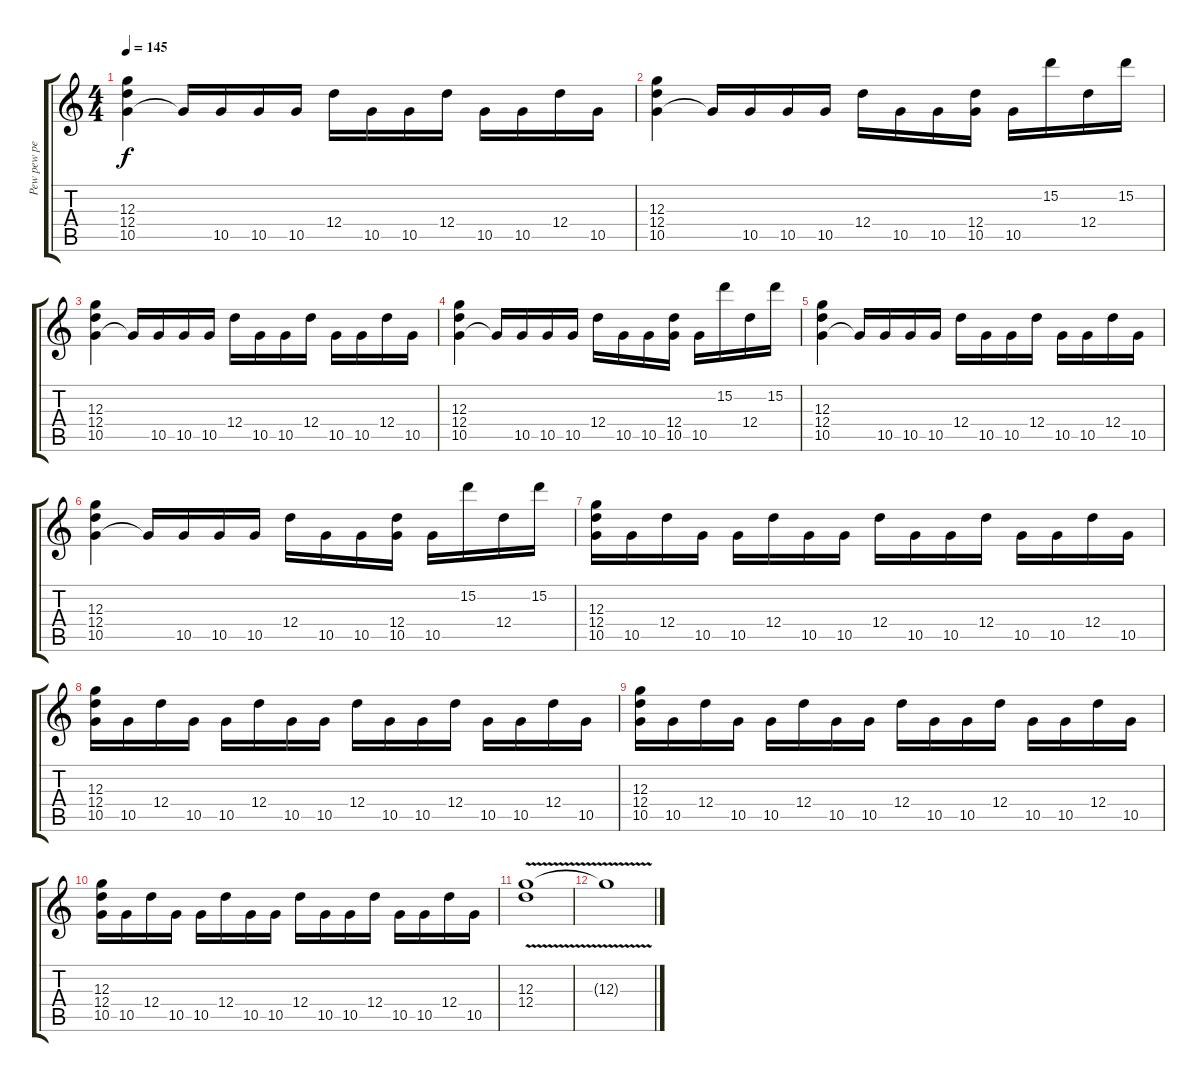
\track ("Pew pew pew! its gune wave time!" "Pew pew pe") {instrument distortionguitar}
\staff {score tabs}
\tuning (E4 B3 G3 D3 A2 E2) {hide}
\ts (4 4)
\tempo 145
\clef g2
\ks c
(12.3 12.4 10.5).4{dy f} 10.5{t}.16 10.5.16 10.5.16 10.5.16 12.4.16 10.5.16 10.5.16 12.4.16 10.5.16 10.5.16 12.4.16 10.5.16 |
(12.3 12.4 10.5).4 10.5{t}.16 10.5.16 10.5.16 10.5.16 12.4.16 10.5.16 10.5.16 (12.4 10.5).16 10.5.16 15.2.16 12.4.16 15.2.16 |
(12.3 12.4 10.5).4 10.5{t}.16 10.5.16 10.5.16 10.5.16 12.4.16 10.5.16 10.5.16 12.4.16 10.5.16 10.5.16 12.4.16 10.5.16 |
(12.3 12.4 10.5).4 10.5{t}.16 10.5.16 10.5.16 10.5.16 12.4.16 10.5.16 10.5.16 (12.4 10.5).16 10.5.16 15.2.16 12.4.16 15.2.16 |
(12.3 12.4 10.5).4 10.5{t}.16 10.5.16 10.5.16 10.5.16 12.4.16 10.5.16 10.5.16 12.4.16 10.5.16 10.5.16 12.4.16 10.5.16 |
(12.3 12.4 10.5).4 10.5{t}.16 10.5.16 10.5.16 10.5.16 12.4.16 10.5.16 10.5.16 (12.4 10.5).16 10.5.16 15.2.16 12.4.16 15.2.16 |
(12.3 12.4 10.5).16 10.5.16 12.4.16 10.5.16 10.5.16 12.4.16 10.5.16 10.5.16 12.4.16 10.5.16 10.5.16 12.4.16 10.5.16 10.5.16 12.4.16 10.5.16 |
(12.3 12.4 10.5).16 10.5.16 12.4.16 10.5.16 10.5.16 12.4.16 10.5.16 10.5.16 12.4.16 10.5.16 10.5.16 12.4.16 10.5.16 10.5.16 12.4.16 10.5.16 |
(12.3 12.4 10.5).16 10.5.16 12.4.16 10.5.16 10.5.16 12.4.16 10.5.16 10.5.16 12.4.16 10.5.16 10.5.16 12.4.16 10.5.16 10.5.16 12.4.16 10.5.16 |
(12.3 12.4 10.5).16 10.5.16 12.4.16 10.5.16 10.5.16 12.4.16 10.5.16 10.5.16 12.4.16 10.5.16 10.5.16 12.4.16 10.5.16 10.5.16 12.4.16 10.5.16 |
(12.3{v} 12.4).1 |
12.3{t}.1
